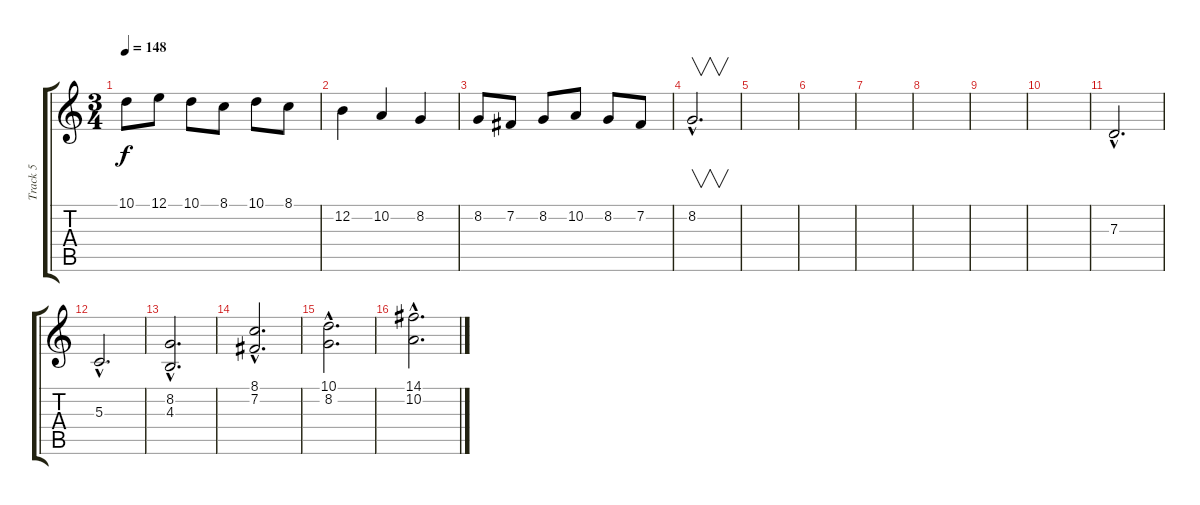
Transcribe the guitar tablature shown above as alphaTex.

\track ("Track 5" "Track 5") {instrument violin}
\staff {score tabs}
\tuning (E4 B3 G3 D3 A2 E2) {hide}
\ts (3 4)
\tempo 148
\clef g2
\ks c
10.1.8{dy f volume 13} 12.1.8 10.1.8 8.1.8 10.1.8 8.1.8 |
12.2.4 10.2.4 8.2.4 |
8.2.8 7.2.8 8.2.8 10.2.8 8.2.8 7.2.8 |
8.2{hac}.2{v d} |
|
|
|
|
|
|
7.3{hac}.2{d balance 12} |
5.3{hac}.2{d} |
(8.2{hac} 4.3{hac}).2{d} |
(8.1{hac} 7.2{hac}).2{d} |
(10.1{hac} 8.2{hac}).2{d} |
(14.1{hac} 10.2{hac}).2{d}
